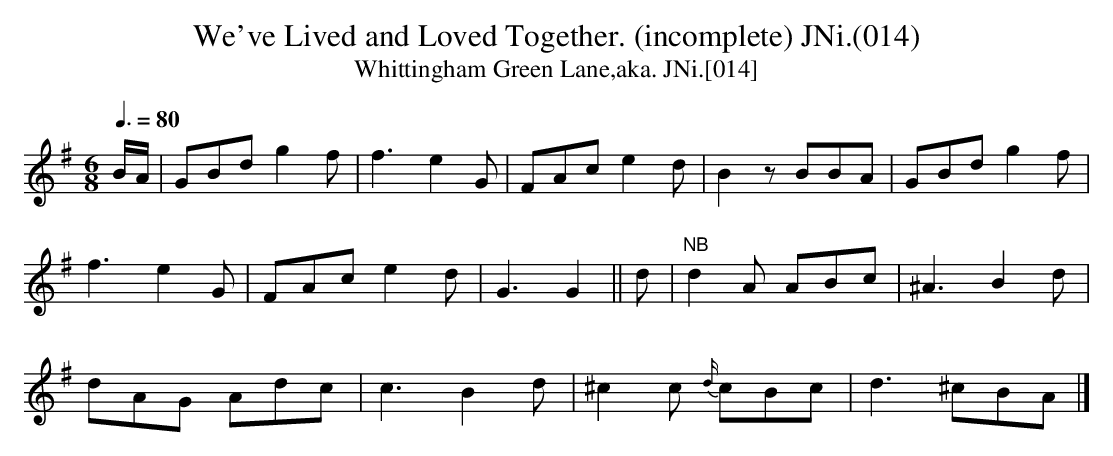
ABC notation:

X:1
T:We've Lived and Loved Together. (incomplete) JNi.(014)
T:Whittingham Green Lane,aka. JNi.[014]
M:6/8
L:1/8
Q:3/8=80
K:G
B/A/|GBd g2f|f3 e2G|FAc e2d|B2z BBA|GBd g2f|
f3 e2G|FAc e2d|G3 G2||d|"NB"d2A ABc|^A3 B2d|
dAG Adc|c3 B2d|^c2c {d/}cBc|d3 ^cBA|]
